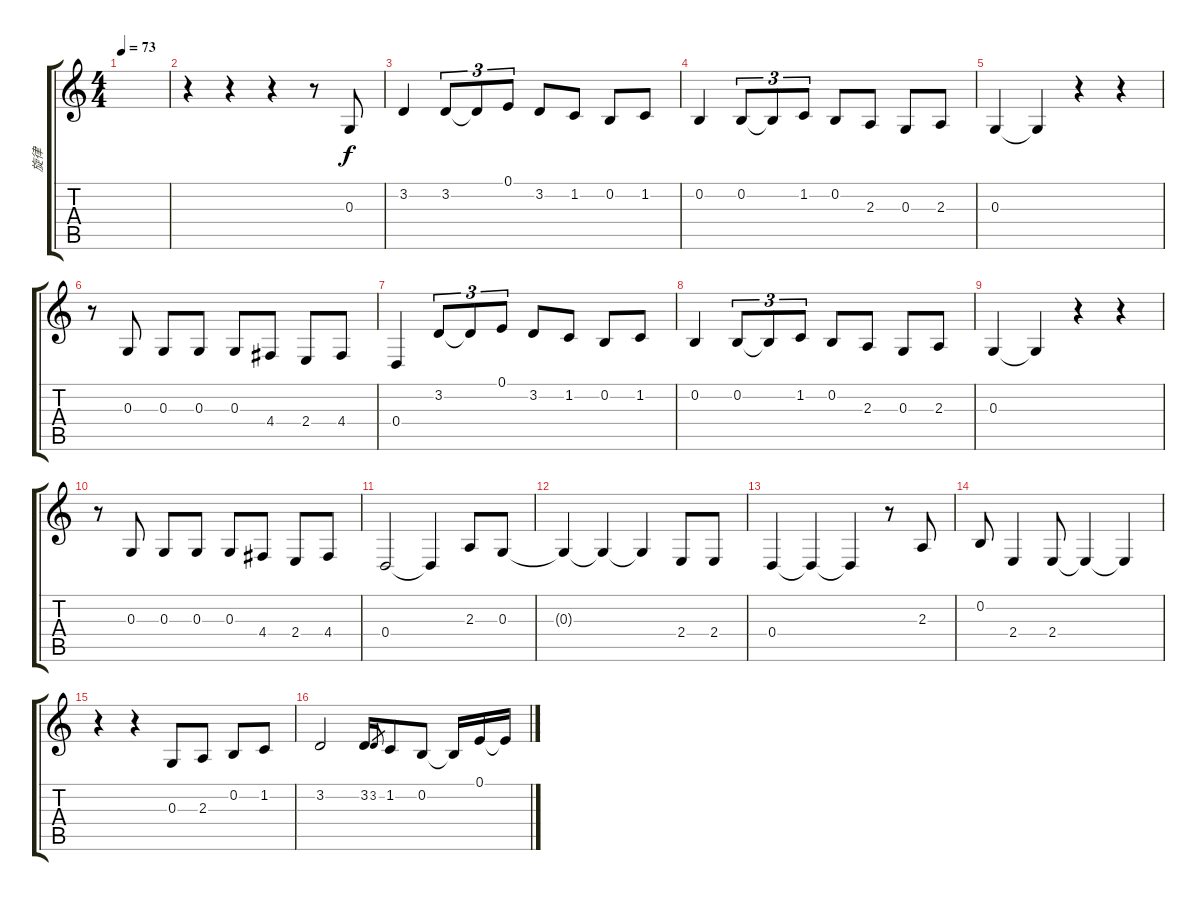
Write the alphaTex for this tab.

\track ("旋律" "旋律") {instrument flute}
\staff {score tabs}
\tuning (E4 B3 G3 D3 A2 E2) {hide}
\ts (4 4)
\tempo 73
\clef g2
\ks c
|
r.4 r.4 r.4 r.8 0.3.8 |
3.2.4 3.2.8{tu (3 2)} 3.2{t}.8{tu (3 2)} 0.1.8{tu (3 2)} 3.2.8 1.2.8 0.2.8 1.2.8 |
0.2.4 0.2.8{tu (3 2)} 0.2{t}.8{tu (3 2)} 1.2.8{tu (3 2)} 0.2.8 2.3.8 0.3.8 2.3.8 |
0.3.4 0.3{t}.4 r.4 r.4 |
r.8 0.3.8 0.3.8 0.3.8 0.3.8 4.4.8 2.4.8 4.4.8 |
0.4.4 3.2.8{tu (3 2)} 3.2{t}.8{tu (3 2)} 0.1.8{tu (3 2)} 3.2.8 1.2.8 0.2.8 1.2.8 |
0.2.4 0.2.8{tu (3 2)} 0.2{t}.8{tu (3 2)} 1.2.8{tu (3 2)} 0.2.8 2.3.8 0.3.8 2.3.8 |
0.3.4 0.3{t}.4 r.4 r.4 |
r.8 0.3.8 0.3.8 0.3.8 0.3.8 4.4.8 2.4.8 4.4.8 |
0.4.2 0.4{t}.4 2.3.8 0.3.8 |
0.3{t}.4 0.3{t}.4 0.3{t}.4 2.4.8 2.4.8 |
0.4.4 0.4{t}.4 0.4{t}.4 r.8 2.3.8 |
0.2.8 2.4.4 2.4.8 2.4{t}.4 2.4{t}.4 |
r.4 r.4 0.3.8 2.3.8 0.2.8 1.2.8 |
3.2.2 3.2.16 3.2.8{gr} 1.2.8 0.2.8 0.2{t}.16 0.1.16 0.1{t}.16
